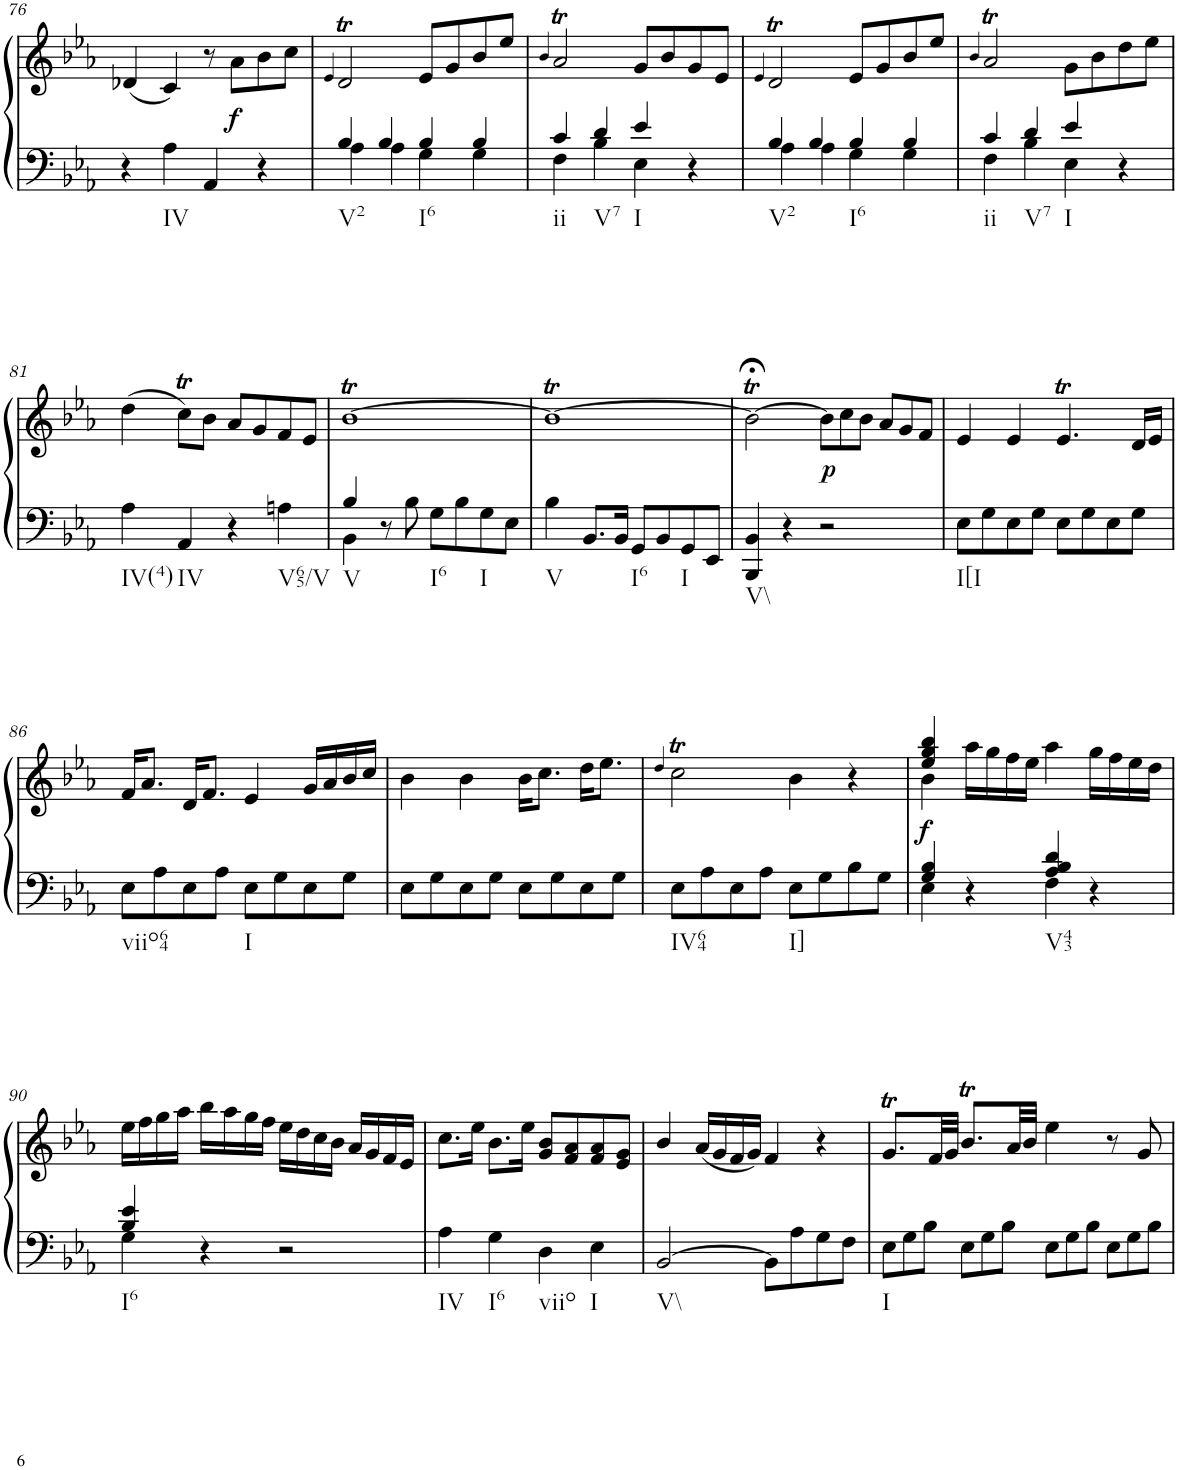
**kern	**kern	**dynam
*part1	*part1	*part1
*staff2	*staff1	*staff1/2
*I"Piano	*	*
*I'Pno.	*	*
!!LO:PB:g=z
*clefF4	*clefG2	*
*k[b-e-a-]	*k[b-e-a-]	*
*M4/4	*M4/4	*
*met(c)	*met(c)	*
=76	=76	=76
4r	(4d-X/	.
!LO:TX:b:t=IV	!	!
4A-\	4c/)	.
4AA-/	8r	.
!	!	!LO:DY:b
.	8a-\L	f
4r	8b-\	.
.	8cc\J	.
=77	=77	=77
.	4qe-/	.
*^	*	*
!LO:TX:b:t=V2	!	!	!
4B-/	4A-\	2dt/	.
4B-/	4A-\	.	.
!LO:TX:b:t=I6	!	!	!
4B-/	4G\	8e-/L	.
.	.	8g/	.
4B-/	4G\	8b-/	.
.	.	8ee-/J	.
=78	=78	=78	=78
.	.	4qb-/	.
!LO:TX:b:t=ii	!	!	!
4c/	4F\	2a-T/	.
!LO:TX:b:t=V7	!	!	!
4d/	4B-\	.	.
!LO:TX:b:t=I	!	!	!
4e-/	4E-\	8g/L	.
.	.	8b-/	.
4r	4ryy	8g/	.
.	.	8e-/J	.
=79	=79	=79	=79
.	.	4qe-/	.
!LO:TX:b:t=V2	!	!	!
4B-/	4A-\	2dt/	.
4B-/	4A-\	.	.
!LO:TX:b:t=I6	!	!	!
4B-/	4G\	8e-/L	.
.	.	8g/	.
4B-/	4G\	8b-/	.
.	.	8ee-/J	.
=80	=80	=80	=80
.	.	4qb-/	.
!LO:TX:b:t=ii	!	!	!
4c/	4F\	2a-T/	.
!LO:TX:b:t=V7	!	!	!
4d/	4B-\	.	.
!LO:TX:b:t=I	!	!	!
4e-/	4E-\	8g\L	.
.	.	8b-\	.
4r	4ryy	8dd\	.
.	.	8ee-\J	.
*v	*v	*	*
!!LO:LB:g=z
=81	=81	=81
!LO:TX:b:t=IV(4)	!	!
4A-\	(4dd\	.
!LO:TX:b:t=IV	!	!
4AA-/	8ccT\L)	.
.	8b-\J	.
4r	8a-/L	.
.	8g/	.
!LO:TX:b:t=V65/V	!	!
4An\	8f/	.
.	8e-/J	.
=82	=82	=82
*^	*	*
!LO:TX:b:t=V	!	!	!
4B-/	4BB-\	[1b-T	.
8r	2.ryy	.	.
8B-\	.	.	.
!LO:TX:b:t=I6	!	!	!
8G\L	.	.	.
8B-\	.	.	.
!LO:TX:b:t=I	!	!	!
8G\	.	.	.
8E-\J	.	.	.
*v	*v	*	*
=83	=83	=83
!LO:TX:b:t=V	!	!
4B-\	1b-T_	.
8.BB-/L	.	.
16BB-/Jk	.	.
!LO:TX:b:t=I6	!	!
8GG/L	.	.
8BB-/	.	.
!LO:TX:b:t=I	!	!
8GG/	.	.
8EE-/J	.	.
=84	=84	=84
!LO:TX:b:t=V\\	!	!
4BBB-/ 4BB-/	2b-;<T\_	.
4r	.	.
!	!	!LO:DY:b
2r	12b-\L]	p
.	12cc\	.
.	12b-\J	.
*	*Xbrackettup	*
.	12a-/L	.
.	12g/	.
.	12f/J	.
=85	=85	=85
!LO:TX:b:t=I[I	!	!
8E-\L	4e-/	.
8G\	.	.
8E-\	4e-/	.
8G\J	.	.
8E-\L	4.e-T/	.
8G\	.	.
8E-\	.	.
8G\J	16d/LL	.
.	16e-/JJ	.
!!LO:LB:g=z
=86	=86	=86
!LO:TX:b:t=viio64	!	!
8E-\L	16f/KL	.
.	8.a-/J	.
8A-\	.	.
8E-\	16d/KL	.
.	8.f/J	.
8A-\J	.	.
!LO:TX:b:t=I	!	!
8E-\L	4e-/	.
8G\	.	.
8E-\	16g/LL	.
.	16a-/	.
8G\J	16b-/	.
.	16cc/JJ	.
=87	=87	=87
8E-\L	4b-\	.
8G\	.	.
8E-\	4b-\	.
8G\J	.	.
8E-\L	16b-\KL	.
.	8.cc\J	.
8G\	.	.
8E-\	16dd\KL	.
.	8.ee-\J	.
8G\J	.	.
=88	=88	=88
.	4qdd/	.
!LO:TX:b:t=IV64	!	!
8E-\L	2ccT\	.
8A-\	.	.
8E-\	.	.
8A-\J	.	.
!LO:TX:b:t=I]	!	!
8E-\L	4b-\	.
8G\	.	.
8B-\	4r	.
8G\J	.	.
=89	=89	=89
*^	*^	*
!	!	!	!	!LO:DY:b
4G/ 4B-/	4E-\	4ee-/ 4gg/ 4bb-/	4b-\	f
4r	4ryy	16aa-\LL	2.ryy	.
.	.	16gg\	.	.
.	.	16ff\	.	.
.	.	16ee-\JJ	.	.
!LO:TX:b:t=V43	!	!	!	!
4A-/ 4B-/ 4d/	4F\	4aa-\	.	.
4r	4ryy	16gg\LL	.	.
.	.	16ff\	.	.
.	.	16ee-\	.	.
.	.	16dd\JJ	.	.
*	*	*v	*v	*
!!LO:LB:g=z
=90	=90	=90	=90
!LO:TX:b:t=I6	!	!	!
4B-/ 4e-/	4G\	16ee-\LL	.
.	.	16ff\	.
.	.	16gg\	.
.	.	16aa-\JJ	.
4r	2.ryy	16bb-\LL	.
.	.	16aa-\	.
.	.	16gg\	.
.	.	16ff\JJ	.
2r	.	16ee-\LL	.
.	.	16dd\	.
.	.	16cc\	.
.	.	16b-\JJ	.
.	.	16a-/LL	.
.	.	16g/	.
.	.	16f/	.
.	.	16e-/JJ	.
*v	*v	*	*
=91	=91	=91
!LO:TX:b:t=IV	!	!
4A-\	8.cc\L	.
.	16ee-\Jk	.
!LO:TX:b:t=I6	!	!
4G\	8.b-\L	.
.	16ee-\Jk	.
!LO:TX:b:t=viio	!	!
4D\	8g/ 8b-/L	.
.	8f/ 8a-/	.
!LO:TX:b:t=I	!	!
4E-\	8f/ 8a-/	.
.	8e-/ 8g/J	.
=92	=92	=92
!LO:TX:b:t=V\\	!	!
[2BB-/	4b-/	.
.	(16a-/LL	.
.	16g/	.
.	16f/	.
.	16g/JJ)	.
8BB-\L]	4f/	.
8A-\	.	.
8G\	4r	.
8F\J	.	.
=93	=93	=93
*Xbrackettup	*	*
!LO:TX:b:t=I	!	!
12E-\L	8.gt/L	.
12G\	.	.
12B-\J	.	.
.	32f/LL	.
.	32g/JJJ	.
12E-\L	8.b-T/L	.
12G\	.	.
12B-\J	.	.
.	32a-/LL	.
.	32b-/JJJ	.
12E-\L	4ee-\	.
12G\	.	.
12B-\J	.	.
12E-\L	8r	.
12G\	.	.
.	8g/	.
12B-\J	.	.
=	=	=
*-	*-	*-
